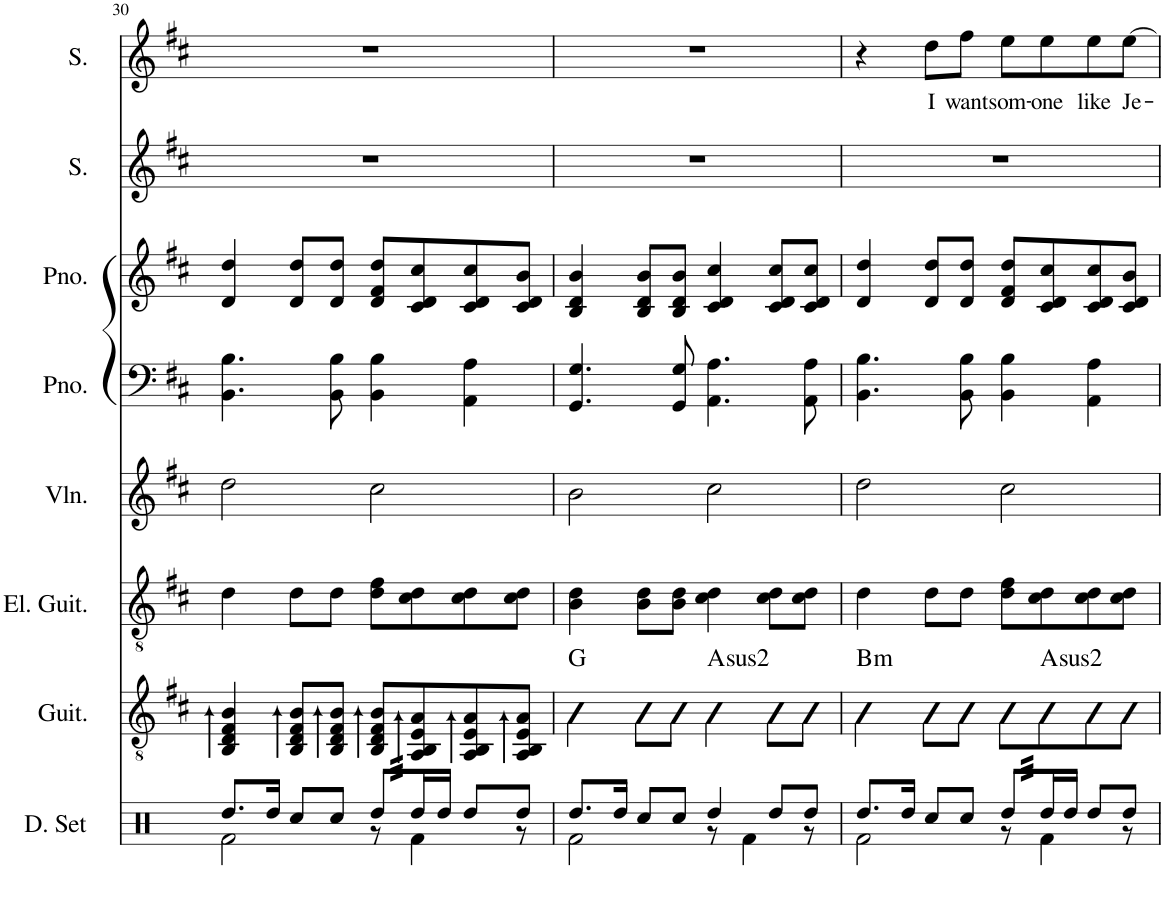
**kern	**kern	**harte	**kern	**kern	**kern	**kern	**kern	**kern	**text
*part8	*part7	*part7	*part6	*part5	*part4	*part3	*part2	*part1	*part1
*staff8	*staff7	*	*staff6	*staff5	*staff4	*staff3	*staff2	*staff1	*staff1
*I"Drumset	*I"Acoustic Guitar	*	*I"Electric Guitar	*I"Violin	*I"53Piano	*I"Piano	*I"Soprano	*I"Tenor	*
*I'D. Set	*I'Guit.	*	*I'El. Guit.	*I'Vln.	*I'Pno.	*I'Pno.	*I'S.	*I'T.	*
!!LO:PB:g=z
*clefX	*clefGv2	*	*clefGv2	*clefG2	*clefF4	*clefX	*clefG2	*clefG2	*
*k[]	*k[f#c#]	*	*k[f#c#]	*k[f#c#]	*k[f#c#]	*k[f#c#]	*k[f#c#]	*k[f#c#]	*
*M4/4	*M4/4	*	*M4/4	*M4/4	*M4/4	*M4/4	*M4/4	*M4/4	*
=30	=30	=30	=30	=30	=30	=30	=30	=30	=30
*^	*	*	*	*	*	*	*	*	*
8.Rdd/L	2Rf\	4BB/ 4D/ 4F#/ 4B/	.	4d\	2dd\	4.BB\ 4.B\	4d/ 4dd/	1r	1r	.
16Rdd/Jk	.	.	.	.	.	.	.	.	.	.
8Rcc/L	.	8BB/ 8D/ 8F#/ 8B/L	.	8d\L	.	.	8d/ 8dd/L	.	.	.
8Rcc/J	.	8BB/ 8D/ 8F#/ 8B/J	.	8d\J	.	8BB\ 8B\	8d/ 8dd/J	.	.	.
*tremolo	*	*	*	*	*	*	*	*	*	*
64Rdd/LLLL	8r	8BB/ 8D/ 8F#/ 8B/L	.	8d\ 8f#\L	2cc#\	4BB\ 4B\	8d/ 8f#/ 8dd/L	.	.	.
64Rdd/	.	.	.	.	.	.	.	.	.	.
64Rdd/	.	.	.	.	.	.	.	.	.	.
64Rdd/	.	.	.	.	.	.	.	.	.	.
64Rdd/	.	.	.	.	.	.	.	.	.	.
64Rdd/	.	.	.	.	.	.	.	.	.	.
64Rdd/	.	.	.	.	.	.	.	.	.	.
64Rdd/	.	.	.	.	.	.	.	.	.	.
*Xtremolo	*	*	*	*	*	*	*	*	*	*
16Rdd/L	4Rf\	8AA/ 8BB/ 8E/ 8A/	.	8c#\ 8d\	.	.	8c#/ 8d/ 8cc#/	.	.	.
16Rdd/JJ	.	.	.	.	.	.	.	.	.	.
8Rdd/L	.	8AA/ 8BB/ 8E/ 8A/	.	8c#\ 8d\	.	4AA\ 4A\	8c#/ 8d/ 8cc#/	.	.	.
8Rdd/J	8r	8AA/ 8BB/ 8E/ 8A/J	.	8c#\ 8d\J	.	.	8c#/ 8d/ 8b/J	.	.	.
=31	=31	=31	=31	=31	=31	=31	=31	=31	=31	=31
8.Rdd/L	2Rf\	4B\	G:maj	4B\ 4d\	2b\	4.GG/ 4.G/	4B/ 4d/ 4b/	1r	1r	.
16Rdd/Jk	.	.	.	.	.	.	.	.	.	.
8Rcc/L	.	8B\L	.	8B\ 8d\L	.	.	8B/ 8d/ 8b/L	.	.	.
8Rcc/J	.	8B\J	.	8B\ 8d\J	.	8GG/ 8G/	8B/ 8d/ 8b/J	.	.	.
!	!	!	!LO:H:kt=2	!	!	!	!	!	!	!
4Rdd/	8r	4B\	A:(1,2,5)	4c#\ 4d\	2cc#\	4.AA\ 4.A\	4c#/ 4d/ 4cc#/	.	.	.
.	4Rf\	.	.	.	.	.	.	.	.	.
8Rdd/L	.	8B\L	.	8c#\ 8d\L	.	.	8c#/ 8d/ 8cc#/L	.	.	.
8Rdd/J	8r	8B\J	.	8c#\ 8d\J	.	8AA\ 8A\	8c#/ 8d/ 8cc#/J	.	.	.
=32	=32	=32	=32	=32	=32	=32	=32	=32	=32	=32
!	!	!	!LO:H:kt=m	!	!	!	!	!	!	!
8.Rdd/L	2Rf\	4B\	B:min	4d\	2dd\	4.BB\ 4.B\	4d/ 4dd/	1r	4r	.
16Rdd/Jk	.	.	.	.	.	.	.	.	.	.
!	!	!	!	!	!	!	!	!	!	!LO:LY:b
8Rcc/L	.	8B\L	.	8d\L	.	.	8d/ 8dd/L	.	8dd\L	I
!	!	!	!	!	!	!	!	!	!	!LO:LY:b
8Rcc/J	.	8B\J	.	8d\J	.	8BB\ 8B\	8d/ 8dd/J	.	8ff#\J	want
!	!	!	!	!	!	!	!	!	!	!LO:LY:b
*tremolo	*	*	*	*	*	*	*	*	*	*
64Rdd/LLLL	8r	8B\L	.	8d\ 8f#\L	2cc#\	4BB\ 4B\	8d/ 8f#/ 8dd/L	.	8ee\L	som-
64Rdd/	.	.	.	.	.	.	.	.	.	.
64Rdd/	.	.	.	.	.	.	.	.	.	.
64Rdd/	.	.	.	.	.	.	.	.	.	.
64Rdd/	.	.	.	.	.	.	.	.	.	.
64Rdd/	.	.	.	.	.	.	.	.	.	.
64Rdd/	.	.	.	.	.	.	.	.	.	.
64Rdd/	.	.	.	.	.	.	.	.	.	.
*Xtremolo	*	*	*	*	*	*	*	*	*	*
!	!	!	!LO:H:kt=2	!	!	!	!	!	!	!LO:LY:b
16Rdd/L	4Rf\	8B\	A:(1,2,5)	8c#\ 8d\	.	.	8c#/ 8d/ 8cc#/	.	8ee\	-one
16Rdd/JJ	.	.	.	.	.	.	.	.	.	.
!	!	!	!	!	!	!	!	!	!	!LO:LY:b
8Rdd/L	.	8B\	.	8c#\ 8d\	.	4AA\ 4A\	8c#/ 8d/ 8cc#/	.	8ee\	like
!	!	!	!	!	!	!	!	!	!	!LO:LY:b
8Rdd/J	8r	8B\J	.	8c#\ 8d\J	.	.	8c#/ 8d/ 8b/J	.	[8ee\J	Je-
*v	*v	*	*	*	*	*	*	*	*	*
=	=	=	=	=	=	=	=	=	=
*-	*-	*-	*-	*-	*-	*-	*-	*-	*-
